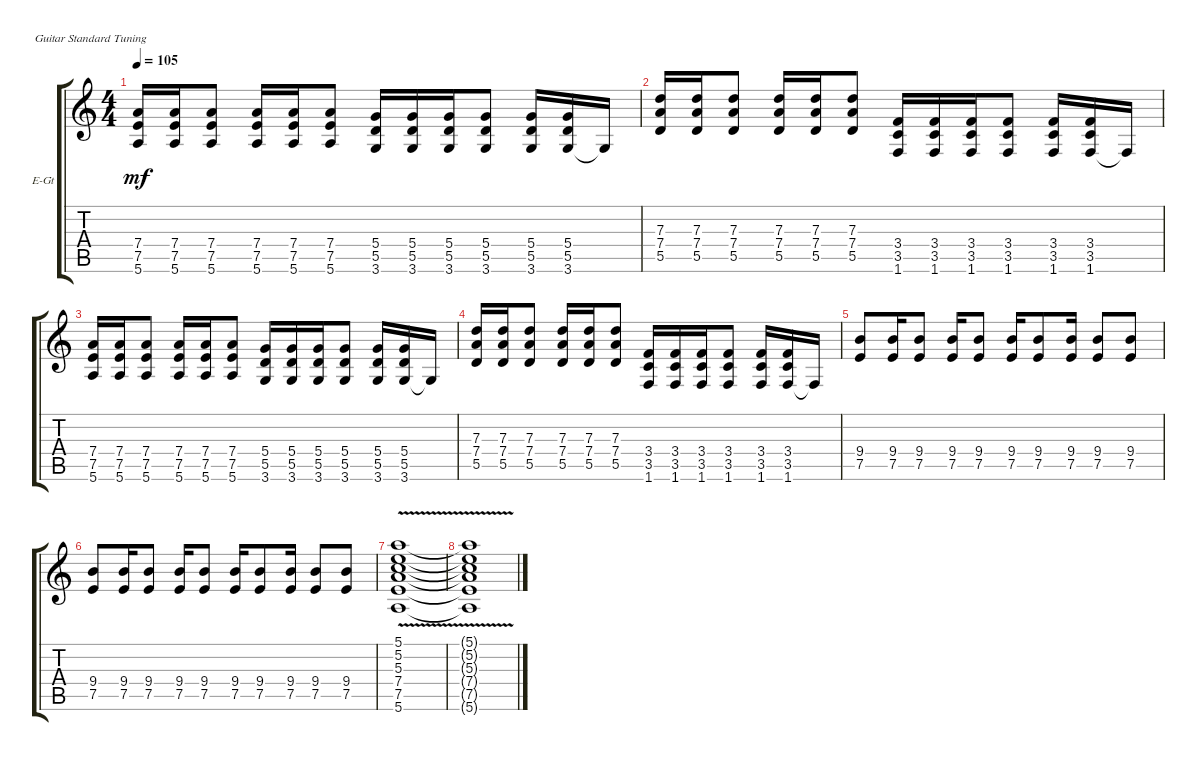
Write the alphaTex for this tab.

\defaultSystemsLayout 4
\bracketExtendMode groupsimilarinstruments
\firstSystemTrackNameOrientation horizontal
\otherSystemsTrackNameOrientation horizontal
\track ("Deryck Whibley" "E-Gt") {instrument overdrivenguitar}
\staff {score tabs}
\tuning (E4 B3 G3 D3 A2 E2)
\ts (4 4)
\tempo 105
\clef g2
\scale
0.333333
\ks c
(5.6 7.5 7.4).16{dy mf} (5.6 7.5 7.4).16 (5.6 7.5 7.4).8 (5.6 7.5 7.4).16 (5.6 7.5 7.4).16 (5.6 7.5 7.4).8 (3.6 5.5 5.4).16 (3.6 5.5 5.4).16 (3.6 5.5 5.4).16 (3.6 5.5 5.4).8 (3.6 5.5 5.4).16 (3.6 5.5 5.4).16 3.6{t}.16 |
\scale
0.333333 (5.5 7.4 7.3).16 (5.5 7.4 7.3).16 (5.5 7.4 7.3).8 (5.5 7.4 7.3).16 (5.5 7.4 7.3).16 (5.5 7.4 7.3).8 (1.6 3.5 3.4).16 (1.6 3.5 3.4).16 (1.6 3.5 3.4).16 (1.6 3.5 3.4).8 (1.6 3.5 3.4).16 (1.6 3.5 3.4).16 1.6{t}.16 |
\scale
0.333333 (5.6 7.5 7.4).16 (5.6 7.5 7.4).16 (5.6 7.5 7.4).8 (5.6 7.5 7.4).16 (5.6 7.5 7.4).16 (5.6 7.5 7.4).8 (3.6 5.5 5.4).16 (3.6 5.5 5.4).16 (3.6 5.5 5.4).16 (3.6 5.5 5.4).8 (3.6 5.5 5.4).16 (3.6 5.5 5.4).16 3.6{t}.16 |
\scale
0.333333 (5.5 7.4 7.3).16 (5.5 7.4 7.3).16 (5.5 7.4 7.3).8 (5.5 7.4 7.3).16 (5.5 7.4 7.3).16 (5.5 7.4 7.3).8 (1.6 3.5 3.4).16 (1.6 3.5 3.4).16 (1.6 3.5 3.4).16 (1.6 3.5 3.4).8 (1.6 3.5 3.4).16 (1.6 3.5 3.4).16 1.6{t}.16 |
\scale
0.333333 (9.4 7.5).8 (9.4 7.5).16 (9.4 7.5).8 (9.4 7.5).16 (9.4 7.5).8 (9.4 7.5).16 (9.4 7.5).8 (9.4 7.5).16 (9.4 7.5).8 (9.4 7.5).8 |
\scale
0.333333 (9.4 7.5).8 (9.4 7.5).16 (9.4 7.5).8 (9.4 7.5).16 (9.4 7.5).8 (9.4 7.5).16 (9.4 7.5).8 (9.4 7.5).16 (9.4 7.5).8 (9.4 7.5).8 |
(5.1 5.2 5.3 7.4 7.5 5.6{v}).1 |
(5.1{t} 5.2{t} 5.3{t} 7.4{t} 7.5{t} 5.6{t}).1
